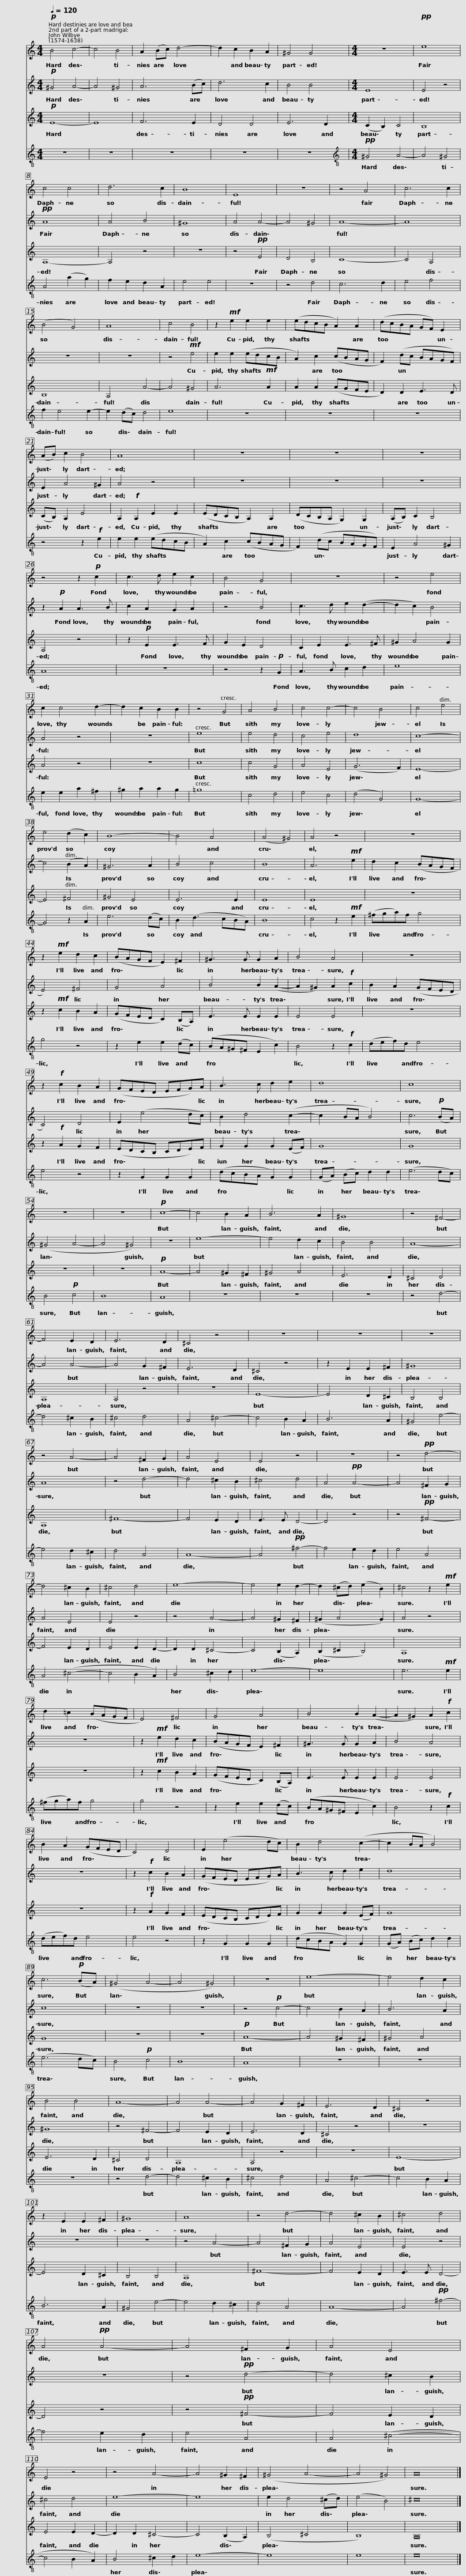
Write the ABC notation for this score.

X:1
%%score 1 2 3 4
L:1/8
Q:1/4=120
M:4/4
I:linebreak $
K:C
V:1 treble
V:2 treble
V:3 treble
V:4 treble-8
V:1
!p! B4 c4- | c4 B4 | A2 (Bc) d4- | d2 c2 B2 A2 | ^G4 G4 |$ %5
[M:4/4] z8 |!pp! e8 | c4 c4 | d6 c2 | B8 | %10
 E8 |$ z8 | z4 A4 | c6 c2 | (B4 G4) | %15
 A8 | c4 B4 |$ z2!mf! e2 e2 e2 | (edcB A2) A2 | (dcBA GF) E2 | %20
 (AB) c2 B4 |$ A8 | z8 | z8 |$ z8 | %25
 z4 z2!p! c2 | c3 d e2 c2 | B4 G4 |$ z8 | z4 e4 | %30
 c2 c4 d2- | d2 c2 B2 B2 | z4 G4 |$ A4 B4 | c4 c4- | %35
 c4 B4 | c4 e4 | e4 (d2 c2) | B8- | B4 A4 |$ %40
 (A4 ^G4) | A4 z4 | z8 | z2!mf! e2 d2 c2 | (BAGF E2) ^F2 |$ %45
 ^G3 G G2 A2 | B4 A4 | z8 | z2!f! c2 B2 A2 | (GFED EFG)A |$ %50
 B3 c d2 e2 | d8 | c8 | z8 | z8 | %55
!p! c8- | c4 B2 A2 |$ B6 A2 | ^G8 | z4 ^F4- | %60
 F4 E2 D2 | E6 D2 | ^C4 z4 |$ z8 | z8 | %65
 z8 | z4 A4- | A4 ^F2 G2 | A4 E4 |$ E4 z4 | %70
 z8 | z4!pp! d4- | d4 ^c2 B2 | ^c4 d4 | e8- |$ %75
 e4 e2 d2- | d2 (^cd) (e2 B2) | ^c4 z2!mf! e2 | d2 =c2 (BAGF | E4) ^F4 |$ %80
 G4 A4 | B4 B2 (A2- | A2 ^G2) A2!f! c2 | B2 A2 (GFED | C4) D4 |$ %85
 E2 (e4 dc) | B2 d4 (c2- | c2 BA B4) | c6!p! (BA) | (^G4 A4- | %90
 A4 ^G4) |$ z8 | e8- | e4 d2 c2 | B4 B4 | %95
 A8- | A4 A4- | A4 G2 ^F2 |$ E6 D2 | ^C4 z4 | %100
 z2 E2 E2 ^F2 | ^G8 | A8 | z4 d4- |$ d4 ^c2 B2 | %105
 ^c4 d4 | A4!pp! A4- | A4 ^F2 G2 | A4 E4 | E4 z4 |$ %110
 z4 A4- | A4 ^G2 ^F2 | (^G4 A4- | A4 ^G4) | A16 |] %115
V:2
!p! ^G4 A4- | A4 ^G4 | A6 (Bc) | d6 c2 | B4 B4 |$ %5
[M:4/4] E8 | E4 z4 |!pp! A8 | A4 B4 | ^G8 | %10
 A4 A4- |$ A4 ^G4 | A8- | A8 | z8 | %15
 z8 | z4!mf! e4 |$ e2 e2 (edcB | A2) c2 (cBAG | F2) (dc BAGF) | %20
 E2 A4 ^G2 |$ A4 z4 | z8 | z8 |$ z8 | %25
 z2!p! A2 A3 B | c2 A2 G2 A2 | z4 B4 |$ c3 d e2 (d2- | d2 c2) B4 | %30
 A4 z4 | z8 | e8 |$ e4 d4 | c4 e4 | %35
 d8 | c8- | c4 (B2 A2) | ^G6 A2 | B4 c4 |$ %40
 B8 | A6!mf! e2 | d2 c2 (BAGF | E4) ^F4 | G4 A4 |$ %45
 B4 B2 (A2- | A2 ^G2) A2!f! c2 | B2 A2 (GFED | C4) D4 | E2 (e4 dc) |$ %50
 B2 d4 (c2- | c2 BA B4) | c6!p! (BA) | (^G4 A4- | A4 ^G4) | %55
 z8 | e8- |$ e4 d2 c2 | B4 B4 | A8- | %60
 A4 A4- | A4 G2 ^F2 | E6 D2 |$ ^C4 z4 | z2 E2 E2 ^F2 | %65
 ^G8 | A8 | z4 d4- | d4 ^c2 B2 |$ ^c4 d4 | %70
 A4!pp! A4- | A4 ^F2 G2 | A4 E4 | E4 z4 | z4 A4- |$ %75
 A4 ^G2 ^F2 | (^G2 A4 G2) | A4 z4 | z8 | z2!mf! e2 d2 c2 |$ %80
 (BAGF E2) ^F2 | ^G3 G G2 A2 | B4 A4 | z8 | z2!f! c2 B2 A2 |$ %85
 (GFED EFG)A | B3 c d2 e2 | d8 | c8 | z8 | %90
 z8 |$ z4!p! c4- | c4 B2 A2 | B6 A2 | ^G8 | %95
 z4 ^F4- | F4 E2 D2 | E6 D2 |$ ^C4 z4 | z8 | %100
 z8 | z8 | z4 A4- | A4 ^F2 G2 |$ A4 E4 | %105
 E4 z4 | z8 | z4!pp! d4- | d4 ^c2 B2 | ^c4 d4 |$ %110
 e8- | e8 | e2 d4 (^cd) | (e4 B4) | ^c16 |] %115
V:3
!p! E8- | E8 | F6 E2 | D4 D4 | E6 D2 |$ %5
[M:4/4] (C2 B,2) C4 | B,8 | A,8- | A,4 z4 | z8 | %10
 z4!pp! E4 |$ D4 B,4 | C8- | C4 A,4 | B,8 | %15
 A,4 A4- | A4 ^G4 |$ A6!mf! A2 | A2 A2 (AGFE | D2) D2 E3 D | %20
 (CB,) A,2 E4 |$ A,2!f! A,2 E2 E2 | (EDCB, A,2) A,2 | (DCB,A, G,2) G,2 |$ (A,B,) C2 B,4 | %25
 A,4 z4 | z2!p! E2 E3 F | G2 E2 D4 |$ C2 E2 E3 ^F | ^G2 A4 G2 | %30
 A4 z4 | z8 | c8 |$ c4 G4 | A4 E4 | %35
 (G6 F2) | E8- | E4 ^F4 | ^G4 E4 | E6 E2 |$ %40
 E8 | E8 | z8 | z2!mf! c2 B2 A2 | (GFED C2) (B,A,) |$ %45
 E3 E E2 E2 | E4 E4 | z8 | z2!f! A2 G2 F2 | (EDCB, CDE)F |$ %50
 G2 G2 G2 (EF) | G8 | G8 | z8 | z8 | %55
!p! A8- | A4 ^G2 ^F2 |$ ^G4 A4 | E6 D2 | ^C4 D4 | %60
 A,8 | A,4 z4 | z8 |$ E8- | E4 D2 ^C2 | %65
 B,4 B,4 | A,8 | ^F8- | F4 E2 D2 |$ E3 E D4- | %70
 D4 z4 | z4!pp! ^F4- | F4 E2 D2 | E4 E2 D2- | D2 D2 ^C4- |$ %75
 C4 (B,2 A,2) | (B,2 ^C2 B,4) | A,8 | z8 | z2!mf! c2 B2 A2 |$ %80
 (GFED C2) (B,A,) | E3 E E2 E2 | E4 E4 | z8 | z2!f! A2 G2 F2 |$ %85
 (EDCB, CDE)F | G2 G2 G2 (EF) | G8 | G8 | z8 | %90
 z8 |$!p! A8- | A4 ^G2 ^F2 | ^G4 A4 | E6 D2 | %95
 ^C4 D4 | A,8 | A,4 z4 |$ z8 | E8- | %100
 E4 D2 ^C2 | B,4 B,4 | A,8 | ^F8- |$ F4 E2 D2 | %105
 E3 E D4- | D4 z4 | z4!pp! ^F4- | F4 E2 D2 | E4 E2 D2- |$ %110
 D2 D2 ^C4- | C4 (B,2 A,2) | (B,4 ^C4 | B,8) | A,16 |] %115
V:4
 z8 | z8 | z8 | z8 | z8 |$ %5
[M:4/4][K:treble-8]!pp! ^G4 A4- | A4 ^G4 | A4 (a2 g2) | f2 e2 d2 A2 | e4 e4 | %10
 z8 |$ z4 d4 | c6 d2 | e4 f4 | f2 e4 e2- | %15
 e2 (dc) d4 | e8 |$ z8 | z8 | z8 | %20
 z4 z2!f! e2 |$ e2 e2 (edcB | A2) c2 (cBAG | F2) (dc BAGF) |$ E2 A4 ^G2 | %25
 A8 | z8 | z4 z2!p! G2 |$ A3 B c2 d2 | e8 | %30
 e2 e2 a2 ^f2 | ^g2 a2 a2 g2 | =g8 |$ c4 d4 | e4 c4 | %35
 (d4 G4) | G8- | G4 z2 A2 | e6 (dc) | B2 (d3 cBA) |$ %40
 B8 | c4 z2!mf! e2 | (^fga)f g4 | g4 z4 | z2 e2 e2 (dc) |$ %45
 (BA^G^F E2 c2) | B4 z2!f! c2 | (def)d e4 | e4 z4 | z2 G2 G2 G2 |$ %50
 (dcBA G2) G2 | (GA) (Bc) d2 d2 | (e6 dc) | B4!p! c4 | B8 | %55
 A8 | z8 |$ z8 | z8 | z4 d4- | %60
 d4 ^c2 B2 | ^c4 d4 | A4 ^c4- |$ c4 B2 A2 | B6 A2 | %65
 ^G4 e4- | e4 d2 ^c2 | d4 A4 | A8- |$ A4!pp! ^f4- | %70
 f4 e2 d2 | e4 A4 | A4 (^c4- | c4 B2 A2) | B4 ^c2 d2 |$ %75
 e8- | e8 | e6!mf! e2 | (^fga)f g4 | g4 z4 |$ %80
 z2 e2 e2 (dc) | (BA^G^F E2 c2) | B4 z2!f! c2 | (def)d e4 | e4 z4 |$ %85
 z2 G2 G2 G2 | (dcBA G2) G2 | (GA) (Bc) d2 d2 | (e6 dc) | B4!p! c4 | %90
 B8 |$ A8 | z8 | z8 | z8 | %95
 z4 d4- | d4 ^c2 B2 | ^c4 d4 |$ A4 ^c4- | c4 B2 A2 | %100
 B6 A2 | ^G4 e4- | e4 d2 ^c2 | d4 A4 |$ A8- | %105
 A4!pp! ^f4- | f4 e2 d2 | e4 A4 | A4 (^c4- | c4 B2 A2) |$ %110
 B4 ^c2 d2 | e8- | e8 | e8 | e16 |] %115
